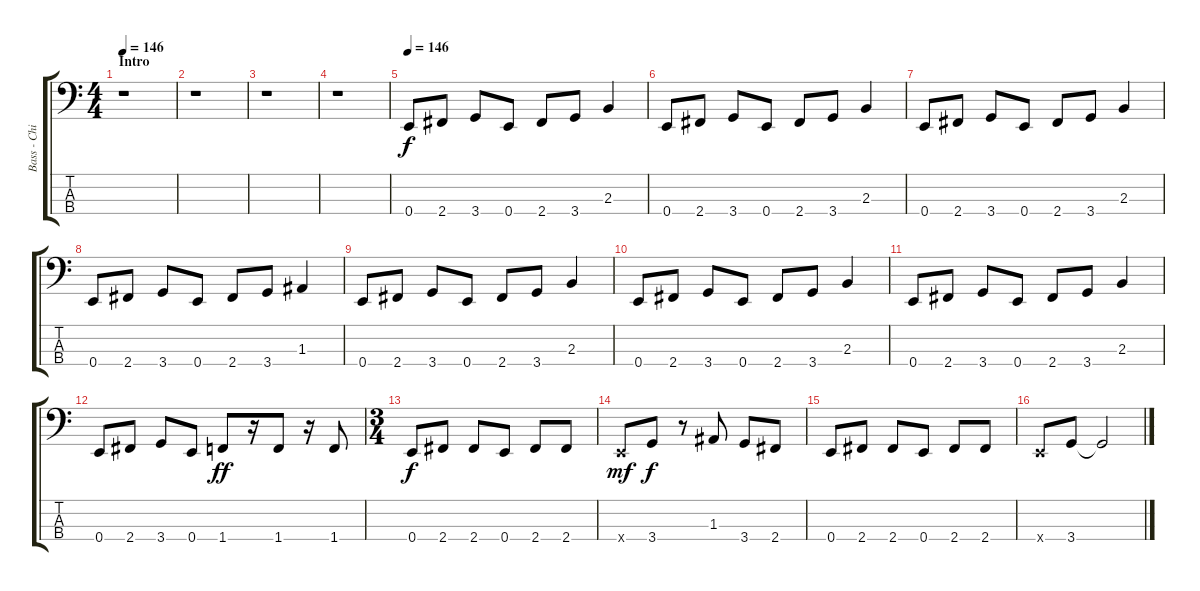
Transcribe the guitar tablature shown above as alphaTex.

\track ("Bass - Chi Cheng" "Bass - Chi") {instrument electricbassfinger}
\staff {score tabs}
\tuning (G2 D2 A1 E1) {hide}
\ts (4 4)
\section ("" "Intro")
\tempo 146
\tempo 138
\tempo 146
\clef f4
\ks c
r.1{dy f instrument electricbassfinger} |
r.1 |
r.1 |
r.1 |
\tempo 146
0.4.8 2.4.8 3.4.8 0.4.8 2.4.8 3.4.8 2.3.4 |
0.4.8 2.4.8 3.4.8 0.4.8 2.4.8 3.4.8 2.3.4 |
0.4.8 2.4.8 3.4.8 0.4.8 2.4.8 3.4.8 2.3.4 |
0.4.8 2.4.8 3.4.8 0.4.8 2.4.8 3.4.8 1.3.4 |
0.4.8 2.4.8 3.4.8 0.4.8 2.4.8 3.4.8 2.3.4 |
0.4.8 2.4.8 3.4.8 0.4.8 2.4.8 3.4.8 2.3.4 |
0.4.8 2.4.8 3.4.8 0.4.8 2.4.8 3.4.8 2.3.4 |
0.4.8 2.4.8 3.4.8 0.4.8 1.4.8{dy ff} r.16 1.4.8 r.16 1.4.8 |
\ts (3 4)
0.4.8{dy f} 2.4.8 2.4.8 0.4.8 2.4.8 2.4.8 |
0.4{x}.8{dy mf} 3.4.8{dy f} r.8 1.3.8 3.4.8 2.4.8 |
0.4.8 2.4.8 2.4.8 0.4.8 2.4.8 2.4.8 |
0.4{x}.8 3.4.8 3.4{t}.2
